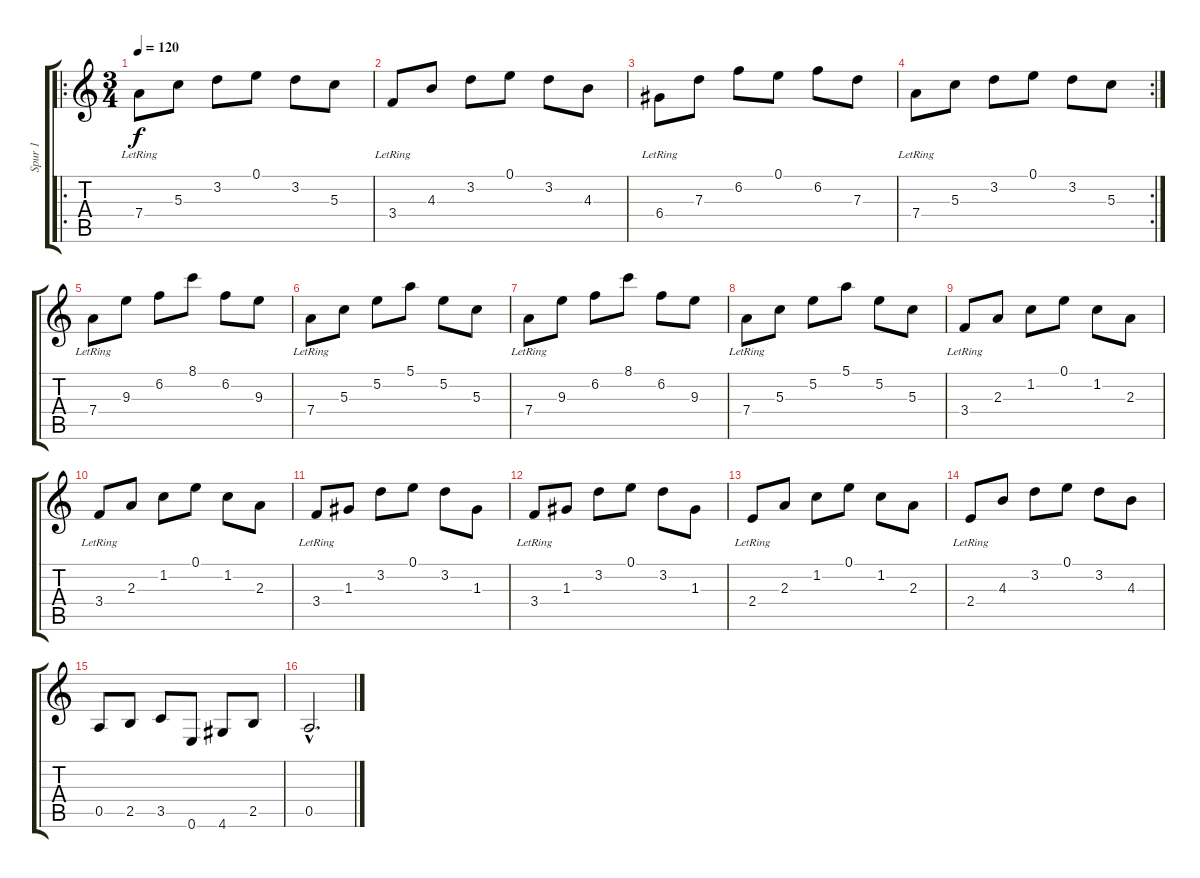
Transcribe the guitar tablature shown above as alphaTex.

\track ("Spur 1" "Spur 1") {instrument acousticguitarnylon}
\staff {score tabs}
\tuning (E4 B3 G3 D3 A2 E2) {hide}
\ro
\ts (3 4)
\tempo 120
\clef g2
\ks c
7.4{lr}.8{dy f instrument acousticguitarnylon} 5.3.8 3.2.8 0.1.8 3.2.8 5.3.8 |
3.4{lr}.8 4.3.8 3.2.8 0.1.8 3.2.8 4.3.8 |
6.4{lr}.8 7.3.8 6.2.8 0.1.8 6.2.8 7.3.8 |
\rc 2
7.4{lr}.8 5.3.8 3.2.8 0.1.8 3.2.8 5.3.8 |
7.4{lr}.8 9.3.8 6.2.8 8.1.8 6.2.8 9.3.8 |
7.4{lr}.8 5.3.8 5.2.8 5.1.8 5.2.8 5.3.8 |
7.4{lr}.8 9.3.8 6.2.8 8.1.8 6.2.8 9.3.8 |
7.4{lr}.8 5.3.8 5.2.8 5.1.8 5.2.8 5.3.8 |
3.4{lr}.8 2.3.8 1.2.8 0.1.8 1.2.8 2.3.8 |
3.4{lr}.8 2.3.8 1.2.8 0.1.8 1.2.8 2.3.8 |
3.4{lr}.8 1.3.8 3.2.8 0.1.8 3.2.8 1.3.8 |
3.4{lr}.8 1.3.8 3.2.8 0.1.8 3.2.8 1.3.8 |
2.4{lr}.8 2.3.8 1.2.8 0.1.8 1.2.8 2.3.8 |
2.4{lr}.8 4.3.8 3.2.8 0.1.8 3.2.8 4.3.8 |
0.5.8 2.5.8 3.5.8 0.6.8 4.6.8 2.5.8 |
0.5{hac}.2{d}
